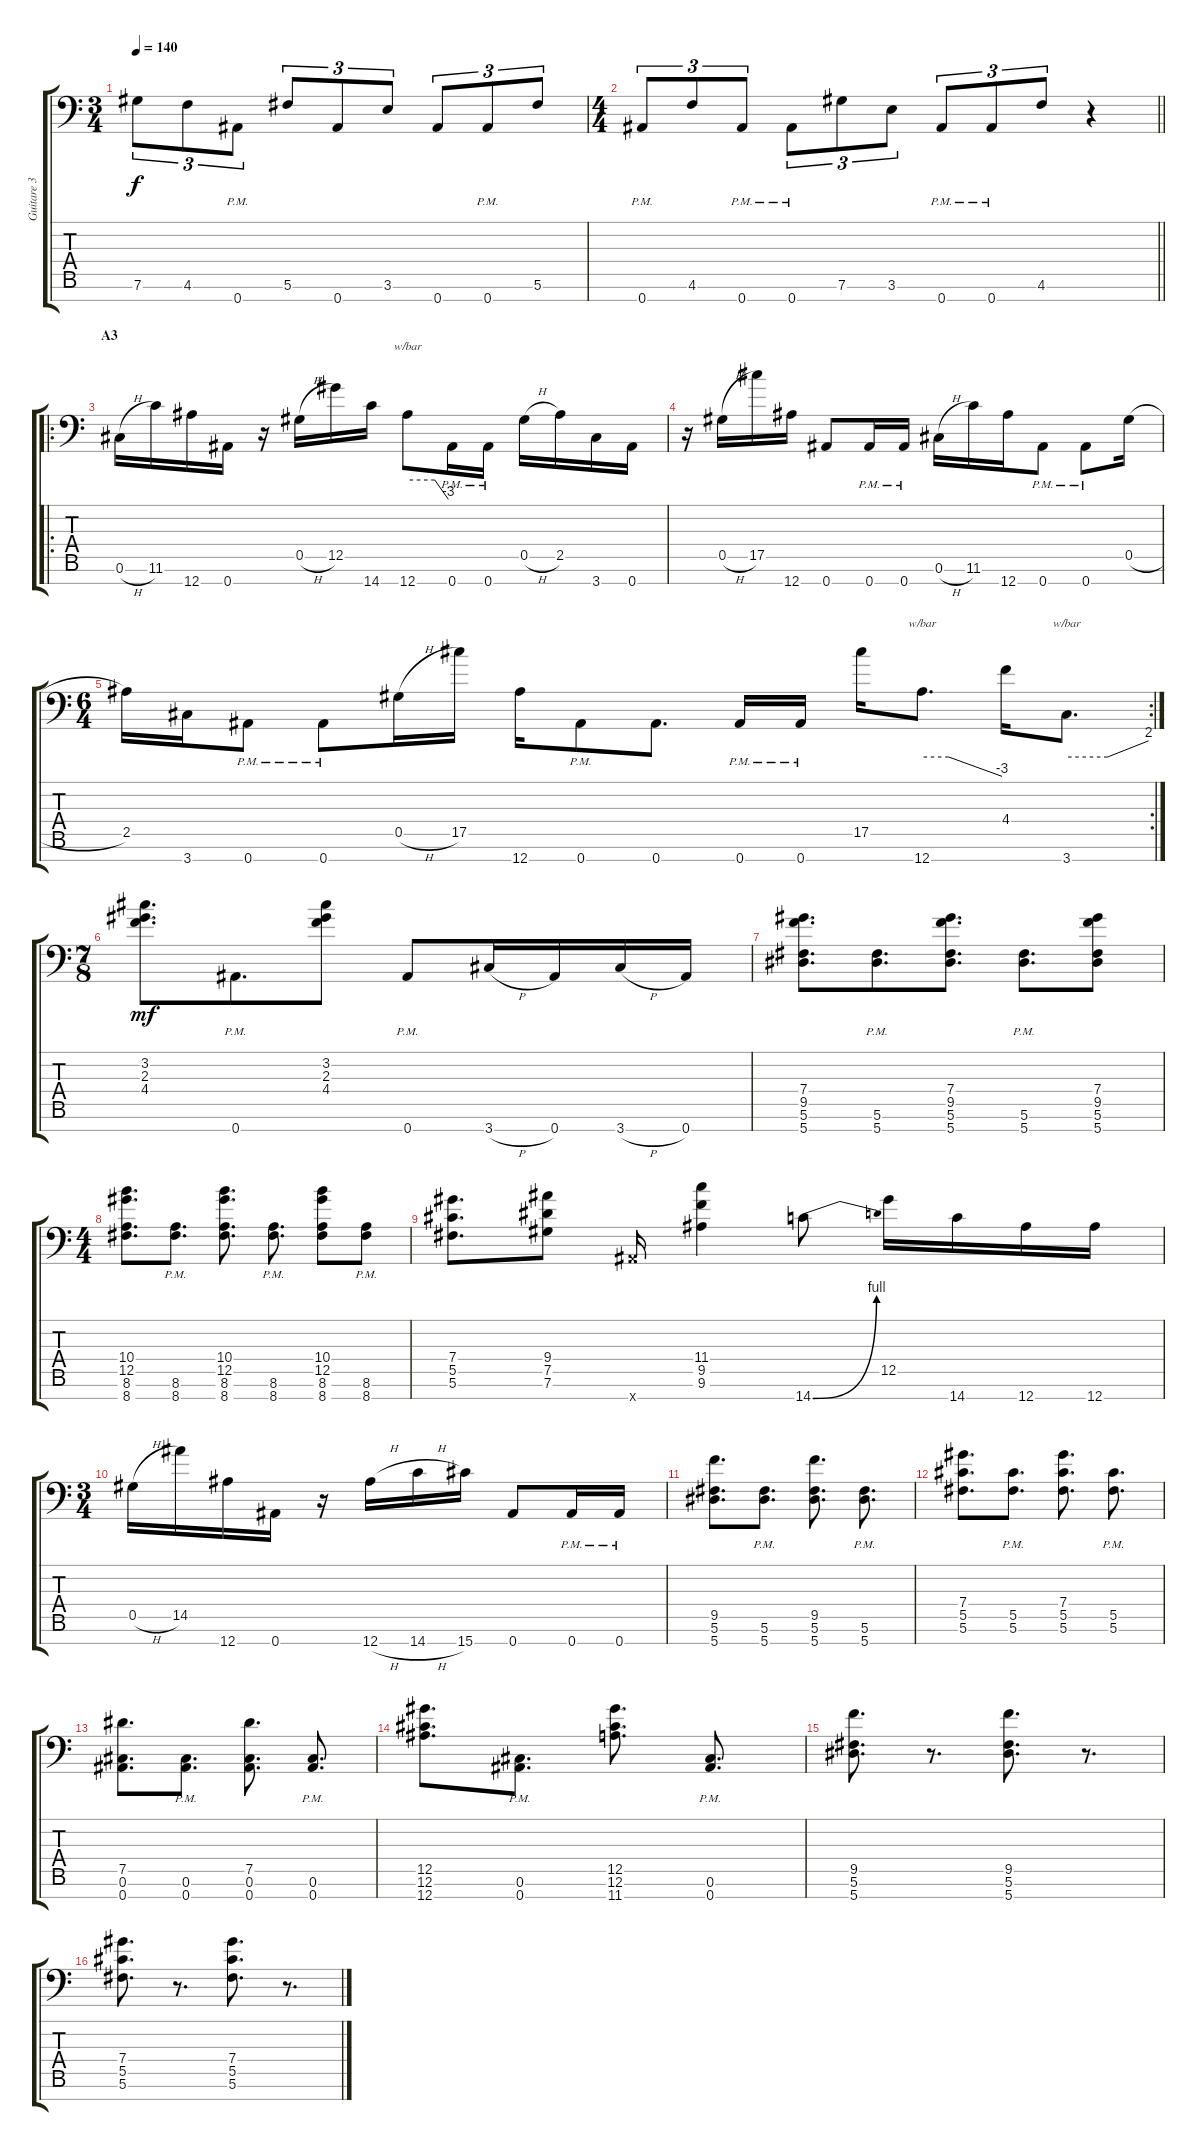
\track ("Guitare 3 (Jake)" "Guitare 3 ") {instrument distortionguitar}
\staff {score tabs}
\tuning (Eb4 Bb3 Gb3 Db3 Ab2 Db2 Bb1) {hide}
\ts (3 4)
\tempo 140
\clef f4
\ks c
7.6.8{tu (3 2) dy f} 4.6.8{tu (3 2)} 0.7{pm}.8{tu (3 2)} 5.6.8{tu (3 2)} 0.7.8{tu (3 2)} 3.6.8{tu (3 2)} 0.7.8{tu (3 2)} 0.7{pm}.8{tu (3 2)} 5.6.8{tu (3 2)} |
\ts (4 4)
\barLineRight lightlight
0.7{pm}.8{tu (3 2)} 4.6.8{tu (3 2)} 0.7{pm}.8{tu (3 2)} 0.7{pm}.8{tu (3 2)} 7.6.8{tu (3 2)} 3.6.8{tu (3 2)} 0.7{pm}.8{tu (3 2)} 0.7{pm}.8{tu (3 2)} 4.6.8{tu (3 2)} r.4 |
\ro
\section ("" "A3")
0.6{h}.16{volume 13 balance 14 instrument distortionguitar} 11.6.16 12.7.16 0.7.16 r.16 0.5{h}.16 12.5.16 14.7.16 12.7.8{tbe (custom default 0 0 40 0 60 -12)} 0.7{pm}.16 0.7{pm}.16 0.5{h}.16 2.5.16 3.7.16 0.7.16 |
r.16 0.5{h}.16 17.5.16 12.7.16 0.7.8 0.7{pm}.16 0.7{pm}.16 0.6{h}.16 11.6.16 12.7.16 0.7{pm}.8 0.7{pm}.8 0.5{h}.16 |
\rc 2
\ts (6 4)
2.5.16 3.7.16 0.7{pm}.8 0.7{pm}.8 0.5{h}.16 17.5.16 12.7.16 0.7{pm}.8 0.7.8{d} 0.7{pm}.16 0.7{pm}.16 17.5.16 12.7.8{d tbe (custom default 0 0 20 0 60 -12)} 4.4.16 3.7.8{d tbe (custom default 0 0 30 0 60 8)} |
\ts (7 8)
(3.2 2.3 4.4).8{d dy mf} 0.7{pm}.8{d} (3.2 2.3 4.4).8 0.7{pm}.8 3.7{h}.16 0.7.16 3.7{h}.16 0.7.16 |
(7.4 9.5 5.6 5.7).8{d} (5.6{pm} 5.7{pm}).8{d} (7.4 9.5 5.6 5.7).8{d} (5.6{pm} 5.7{pm}).8{d} (7.4 9.5 5.6 5.7).8 |
\ts (4 4)
(10.4 12.5 8.6 8.7).8{d} (8.6{pm} 8.7{pm}).8{d} (10.4 12.5 8.6 8.7).8{d} (8.6{pm} 8.7{pm}).8{d} (10.4 12.5 8.6 8.7).8 (8.6{pm} 8.7{pm}).8 |
(7.4 5.5 5.6).8{d} (9.4 7.5 7.6).8 0.7{x}.16 (11.4 9.5 9.6).4 14.7{be (bend 0 0 60 4)}.8 12.5.16 14.7.16 12.7.16 12.7.16 |
\ts (3 4)
0.5{h}.16 14.5.16 12.7.16 0.7.16 r.16 12.7{h}.16 14.7{h}.16 15.7.16 0.7.8 0.7{pm}.16 0.7{pm}.16 |
(9.5 5.6 5.7).8{d} (5.6{pm} 5.7{pm}).8{d} (9.5 5.6 5.7).8{d} (5.6{pm} 5.7{pm}).8{d} |
(7.4 5.5 5.6).8{d} (5.5{pm} 5.6{pm}).8{d} (7.4 5.5 5.6).8{d} (5.5{pm} 5.6{pm}).8{d} |
(7.5 0.6 0.7).8{d} (0.6{pm} 0.7{pm}).8{d} (7.5 0.6 0.7).8{d} (0.6{pm} 0.7{pm}).8{d} |
(12.5 12.6 12.7).8{d} (0.6{pm} 0.7{pm}).8{d} (12.5 12.6 11.7).8{d} (0.6{pm} 0.7{pm}).8{d} |
(9.5 5.6 5.7).8{d} r.8{d} (9.5 5.6 5.7).8{d} r.8{d} |
(7.4 5.5 5.6).8{d} r.8{d} (7.4 5.5 5.6).8{d} r.8{d}
